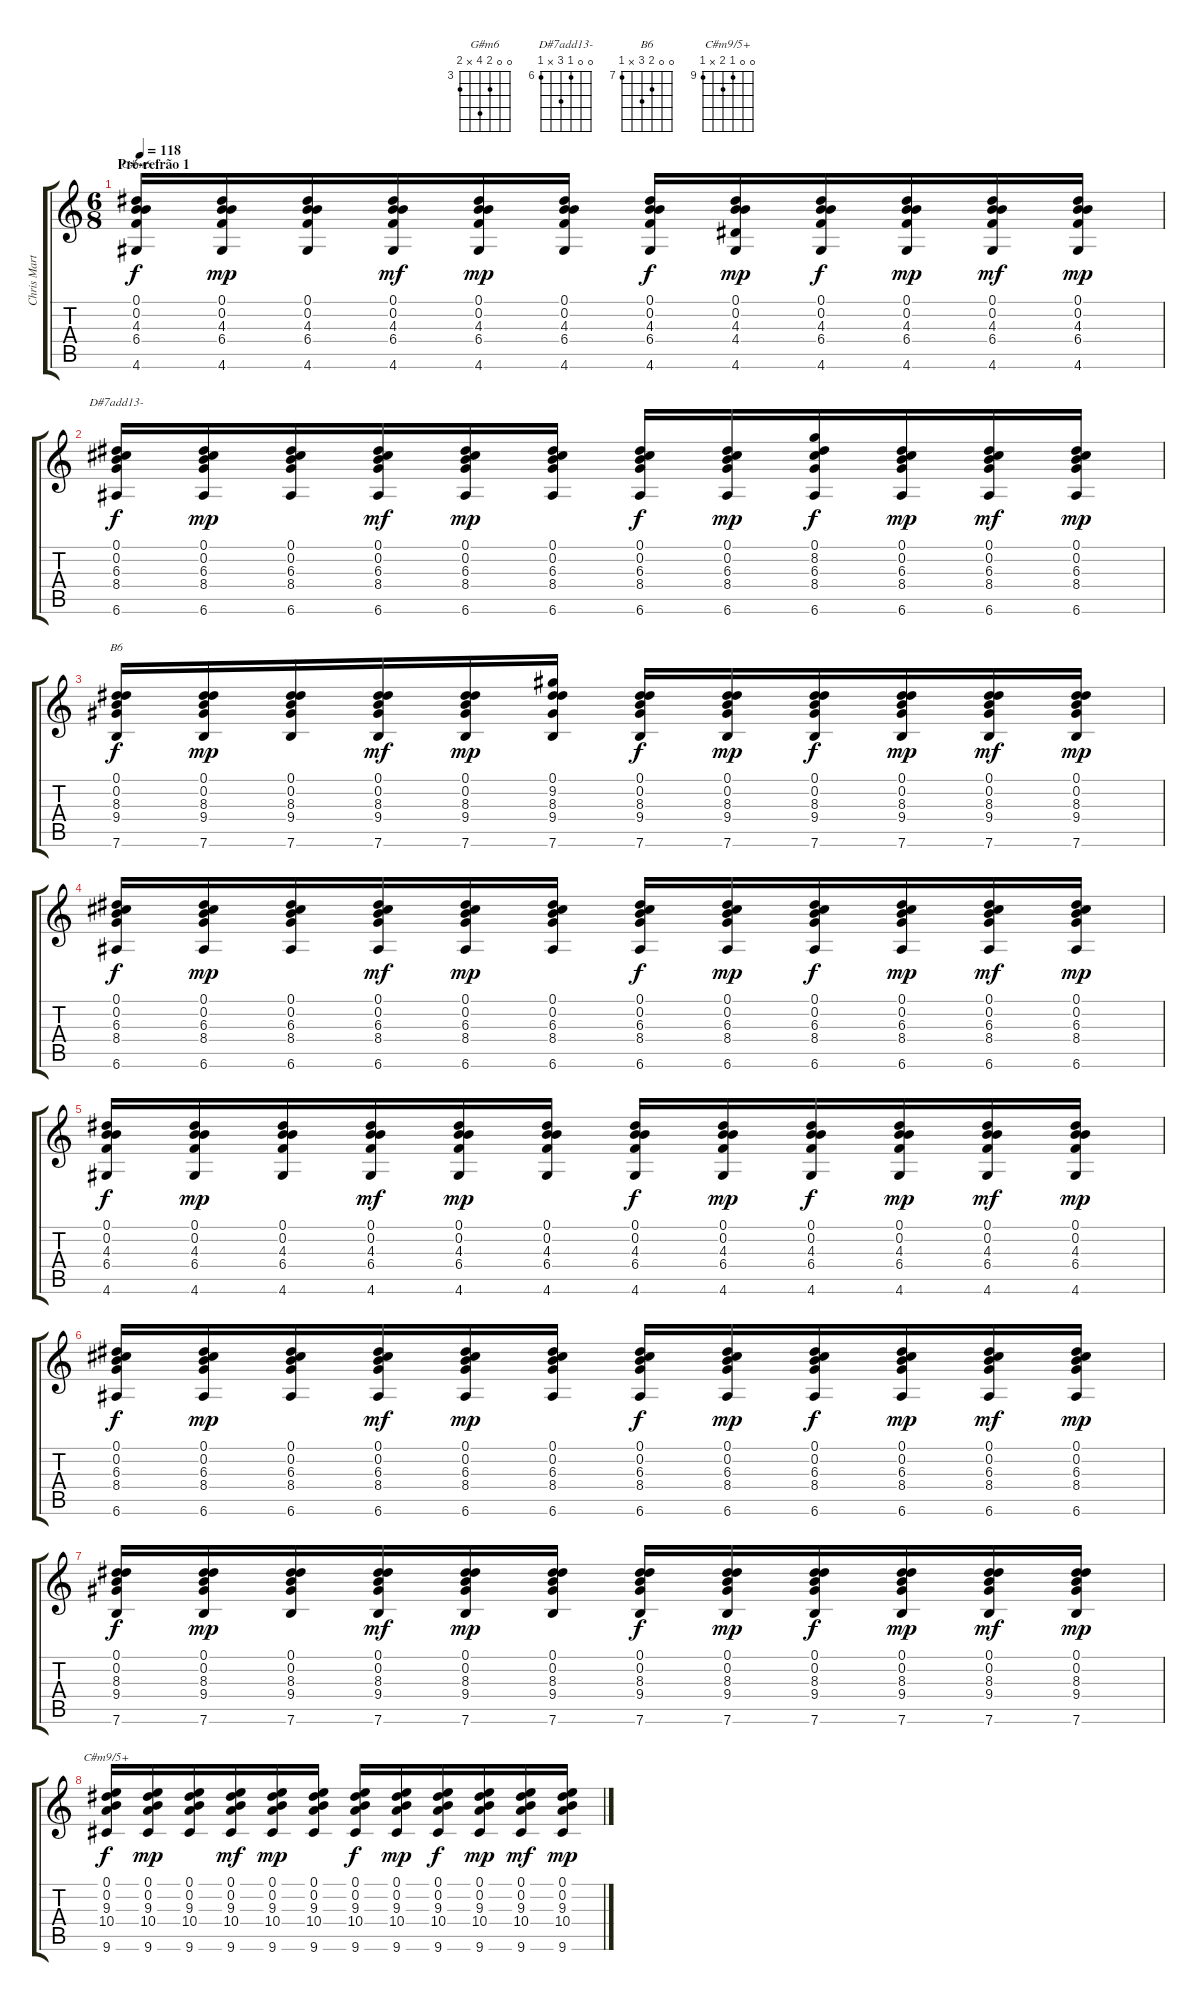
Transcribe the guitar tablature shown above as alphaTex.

\track ("Chris Martin (violão folk)" "Chris Mart") {instrument acousticguitarsteel}
\staff {score tabs}
\tuning (Eb4 B3 G3 B2 A2 E2) {hide}
\chord ("G#m6" 0 0 4 6 x 4) {firstfret 3}
\chord ("D#7add13-" 0 0 6 8 x 6) {firstfret 6}
\chord ("B6" 0 0 8 9 x 7) {firstfret 7}
\chord ("C#m9/5+" 0 0 9 10 x 9) {firstfret 9}
\ts (6 8)
\section ("" "Pré-refrão 1")
\tempo 118
\clef g2
\ks c
(0.1 0.2 4.3 6.4 4.6).16{ch "G#m6" dy f} (0.1 0.2 4.3 6.4 4.6).16{dy mp} (0.1 0.2 4.3 6.4 4.6).16 (0.1 0.2 4.3 6.4 4.6).16{dy mf} (0.1 0.2 4.3 6.4 4.6).16{dy mp} (0.1 0.2 4.3 6.4 4.6).16 (0.1 0.2 4.3 6.4 4.6).16{dy f} (0.1 0.2 4.3 4.4 4.6).16{dy mp} (0.1 0.2 4.3 6.4 4.6).16{dy f} (0.1 0.2 4.3 6.4 4.6).16{dy mp} (0.1 0.2 4.3 6.4 4.6).16{dy mf} (0.1 0.2 4.3 6.4 4.6).16{dy mp} |
(0.1 0.2 6.3 8.4 6.6).16{ch "D#7add13-" dy f} (0.1 0.2 6.3 8.4 6.6).16{dy mp} (0.1 0.2 6.3 8.4 6.6).16 (0.1 0.2 6.3 8.4 6.6).16{dy mf} (0.1 0.2 6.3 8.4 6.6).16{dy mp} (0.1 0.2 6.3 8.4 6.6).16 (0.1 0.2 6.3 8.4 6.6).16{dy f} (0.1 0.2 6.3 8.4 6.6).16{dy mp} (0.1 8.2 6.3 8.4 6.6).16{dy f} (0.1 0.2 6.3 8.4 6.6).16{dy mp} (0.1 0.2 6.3 8.4 6.6).16{dy mf} (0.1 0.2 6.3 8.4 6.6).16{dy mp} |
(0.1 0.2 8.3 9.4 7.6).16{ch "B6" dy f} (0.1 0.2 8.3 9.4 7.6).16{dy mp} (0.1 0.2 8.3 9.4 7.6).16 (0.1 0.2 8.3 9.4 7.6).16{dy mf} (0.1 0.2 8.3 9.4 7.6).16{dy mp} (0.1 9.2 8.3 9.4 7.6).16 (0.1 0.2 8.3 9.4 7.6).16{dy f} (0.1 0.2 8.3 9.4 7.6).16{dy mp} (0.1 0.2 8.3 9.4 7.6).16{dy f} (0.1 0.2 8.3 9.4 7.6).16{dy mp} (0.1 0.2 8.3 9.4 7.6).16{dy mf} (0.1 0.2 8.3 9.4 7.6).16{dy mp} |
(0.1 0.2 6.3 8.4 6.6).16{dy f} (0.1 0.2 6.3 8.4 6.6).16{dy mp} (0.1 0.2 6.3 8.4 6.6).16 (0.1 0.2 6.3 8.4 6.6).16{dy mf} (0.1 0.2 6.3 8.4 6.6).16{dy mp} (0.1 0.2 6.3 8.4 6.6).16 (0.1 0.2 6.3 8.4 6.6).16{dy f} (0.1 0.2 6.3 8.4 6.6).16{dy mp} (0.1 0.2 6.3 8.4 6.6).16{dy f} (0.1 0.2 6.3 8.4 6.6).16{dy mp} (0.1 0.2 6.3 8.4 6.6).16{dy mf} (0.1 0.2 6.3 8.4 6.6).16{dy mp} |
(0.1 0.2 4.3 6.4 4.6).16{dy f} (0.1 0.2 4.3 6.4 4.6).16{dy mp} (0.1 0.2 4.3 6.4 4.6).16 (0.1 0.2 4.3 6.4 4.6).16{dy mf} (0.1 0.2 4.3 6.4 4.6).16{dy mp} (0.1 0.2 4.3 6.4 4.6).16 (0.1 0.2 4.3 6.4 4.6).16{dy f} (0.1 0.2 4.3 6.4 4.6).16{dy mp} (0.1 0.2 4.3 6.4 4.6).16{dy f} (0.1 0.2 4.3 6.4 4.6).16{dy mp} (0.1 0.2 4.3 6.4 4.6).16{dy mf} (0.1 0.2 4.3 6.4 4.6).16{dy mp} |
(0.1 0.2 6.3 8.4 6.6).16{dy f} (0.1 0.2 6.3 8.4 6.6).16{dy mp} (0.1 0.2 6.3 8.4 6.6).16 (0.1 0.2 6.3 8.4 6.6).16{dy mf} (0.1 0.2 6.3 8.4 6.6).16{dy mp} (0.1 0.2 6.3 8.4 6.6).16 (0.1 0.2 6.3 8.4 6.6).16{dy f} (0.1 0.2 6.3 8.4 6.6).16{dy mp} (0.1 0.2 6.3 8.4 6.6).16{dy f} (0.1 0.2 6.3 8.4 6.6).16{dy mp} (0.1 0.2 6.3 8.4 6.6).16{dy mf} (0.1 0.2 6.3 8.4 6.6).16{dy mp} |
(0.1 0.2 8.3 9.4 7.6).16{dy f} (0.1 0.2 8.3 9.4 7.6).16{dy mp} (0.1 0.2 8.3 9.4 7.6).16 (0.1 0.2 8.3 9.4 7.6).16{dy mf} (0.1 0.2 8.3 9.4 7.6).16{dy mp} (0.1 0.2 8.3 9.4 7.6).16 (0.1 0.2 8.3 9.4 7.6).16{dy f} (0.1 0.2 8.3 9.4 7.6).16{dy mp} (0.1 0.2 8.3 9.4 7.6).16{dy f} (0.1 0.2 8.3 9.4 7.6).16{dy mp} (0.1 0.2 8.3 9.4 7.6).16{dy mf} (0.1 0.2 8.3 9.4 7.6).16{dy mp} |
(0.1 0.2 9.3 10.4 9.6).16{ch "C#m9/5+" dy f} (0.1 0.2 9.3 10.4 9.6).16{dy mp} (0.1 0.2 9.3 10.4 9.6).16 (0.1 0.2 9.3 10.4 9.6).16{dy mf} (0.1 0.2 9.3 10.4 9.6).16{dy mp} (0.1 0.2 9.3 10.4 9.6).16 (0.1 0.2 9.3 10.4 9.6).16{dy f} (0.1 0.2 9.3 10.4 9.6).16{dy mp} (0.1 0.2 9.3 10.4 9.6).16{dy f} (0.1 0.2 9.3 10.4 9.6).16{dy mp} (0.1 0.2 9.3 10.4 9.6).16{dy mf} (0.1 0.2 9.3 10.4 9.6).16{dy mp}
